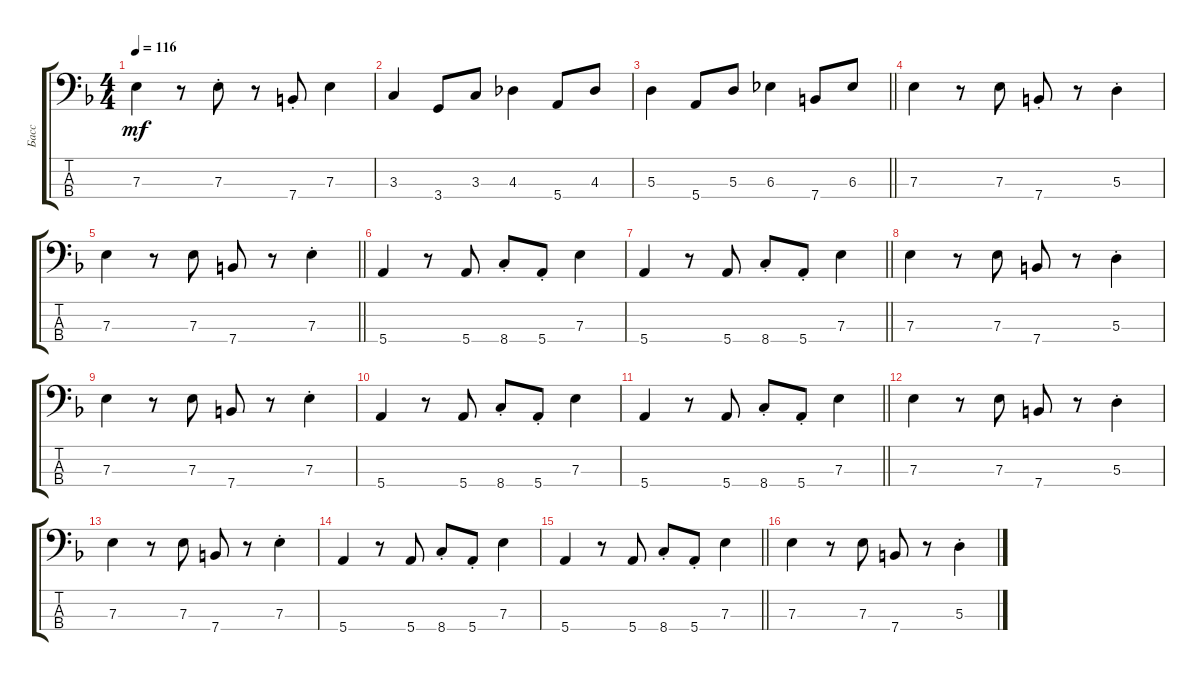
\track ("Басс" "Басс") {instrument electricbasspick}
\staff {score tabs}
\tuning (G2 D2 A1 E1) {hide}
\ts (4 4)
\tempo 116
\clef f4
\ks dminor
7.3.4{dy mf} r.8 7.3{st}.8 r.8 7.4{st}.8 7.3.4 |
3.3.4 3.4.8 3.3.8 4.3.4 5.4.8 4.3.8 |
\barLineRight lightlight
5.3.4 5.4.8 5.3.8 6.3.4 7.4.8 6.3.8 |
7.3.4 r.8 7.3.8 7.4{st}.8 r.8 5.3{st}.4 |
\barLineRight lightlight
7.3.4 r.8 7.3.8 7.4.8 r.8 7.3{st}.4 |
5.4.4 r.8 5.4.8 8.4{st}.8 5.4{st}.8 7.3.4 |
\barLineRight lightlight
5.4.4 r.8 5.4.8 8.4{st}.8 5.4{st}.8 7.3.4 |
7.3.4 r.8 7.3.8 7.4.8 r.8 5.3{st}.4 |
7.3.4 r.8 7.3.8 7.4.8 r.8 7.3{st}.4 |
5.4.4 r.8 5.4.8 8.4{st}.8 5.4{st}.8 7.3.4 |
\barLineRight lightlight
5.4.4 r.8 5.4.8 8.4{st}.8 5.4{st}.8 7.3.4 |
7.3.4 r.8 7.3.8 7.4.8 r.8 5.3{st}.4 |
7.3.4 r.8 7.3.8 7.4.8 r.8 7.3{st}.4 |
5.4.4 r.8 5.4.8 8.4{st}.8 5.4{st}.8 7.3.4 |
\barLineRight lightlight
5.4.4 r.8 5.4.8 8.4{st}.8 5.4{st}.8 7.3.4 |
7.3.4 r.8 7.3.8 7.4.8 r.8 5.3{st}.4
